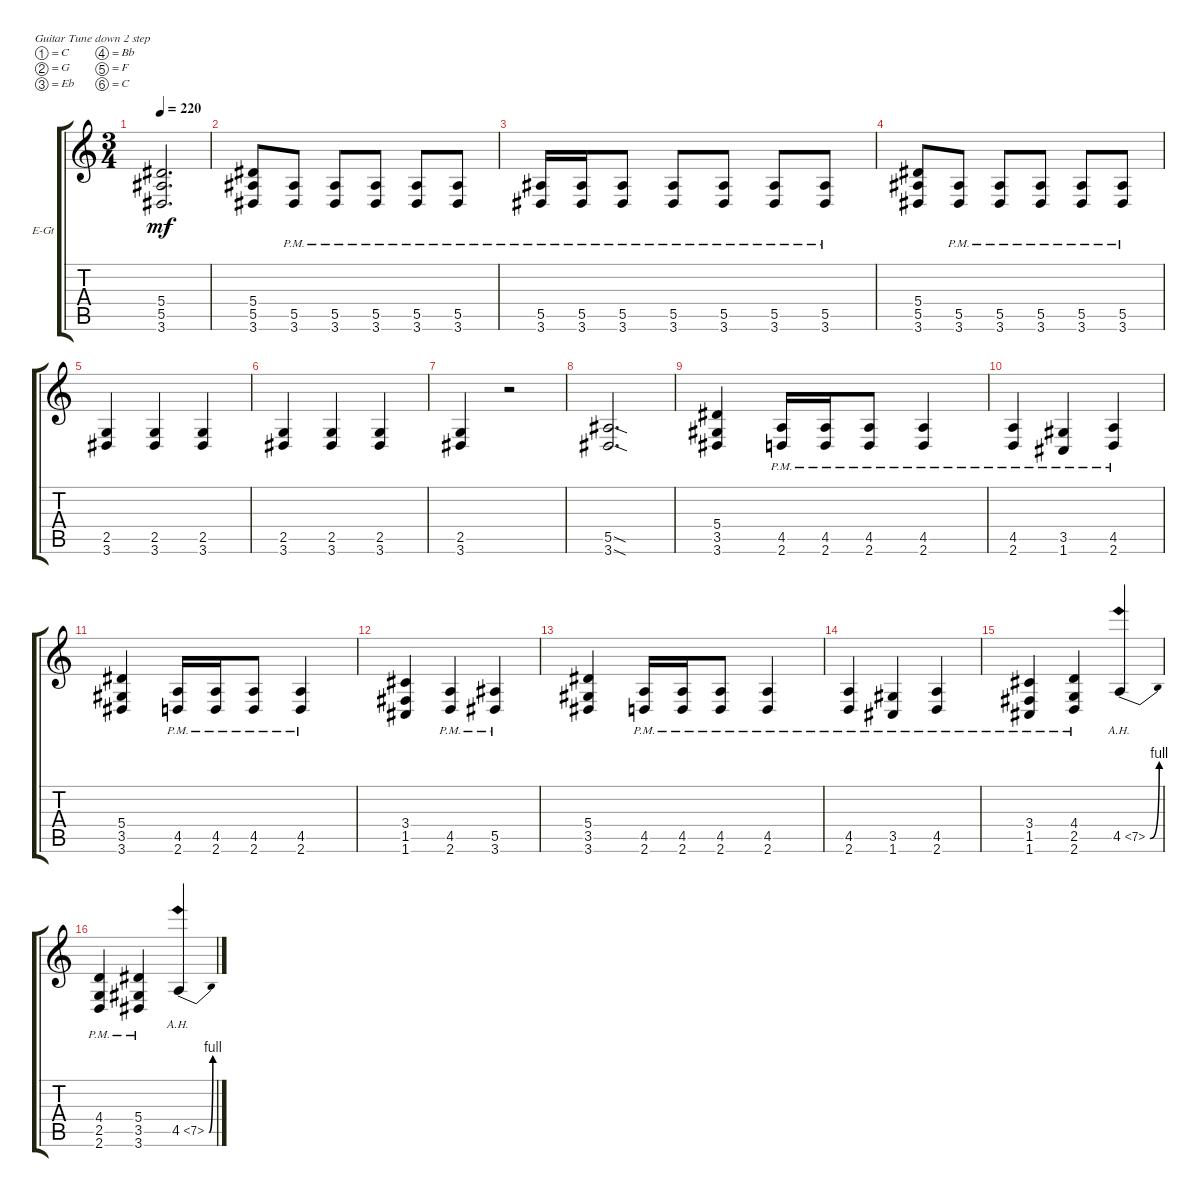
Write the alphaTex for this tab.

\defaultSystemsLayout 4
\bracketExtendMode groupsimilarinstruments
\firstSystemTrackNameOrientation horizontal
\otherSystemsTrackNameOrientation horizontal
\track ("Eschbach Rhythm" "E-Gt") {instrument overdrivenguitar}
\staff {score tabs}
\tuning (C4 G3 Eb3 Bb2 F2 C2)
\ts (3 4)
\tempo 220
\clef g2
\ks c
(3.6 5.5 5.4).2{d dy mf} |
(3.6 5.5 5.4).8 (3.6{pm} 5.5{pm}).8 (3.6{pm} 5.5{pm}).8 (3.6{pm} 5.5{pm}).8 (3.6{pm} 5.5{pm}).8 (3.6{pm} 5.5{pm}).8 |
(5.5{pm} 3.6{pm}).16 (5.5{pm} 3.6{pm}).16 (5.5{pm} 3.6{pm}).8 (5.5{pm} 3.6{pm}).8 (5.5{pm} 3.6{pm}).8 (5.5{pm} 3.6{pm}).8 (5.5{pm} 3.6{pm}).8 |
(3.6 5.5 5.4).8 (3.6{pm} 5.5{pm}).8 (3.6{pm} 5.5{pm}).8 (3.6{pm} 5.5{pm}).8 (3.6{pm} 5.5{pm}).8 (3.6{pm} 5.5{pm}).8 |
(3.6 2.5).4 (3.6 2.5).4 (3.6 2.5).4 |
(3.6 2.5).4 (3.6 2.5).4 (3.6 2.5).4 |
(2.5 3.6).4 r.2 |
(5.5{sod} 3.6{sod}).2{d} |
(5.4 3.5 3.6).4 (2.6{pm} 4.5{pm}).16 (2.6{pm} 4.5{pm}).16 (2.6{pm} 4.5{pm}).8 (2.6{pm} 4.5{pm}).4 |
(4.5{pm} 2.6{pm}).4 (3.5{pm} 1.6{pm}).4 (2.6{pm} 4.5{pm}).4 |
(5.4 3.5 3.6).4 (4.5{pm} 2.6{pm}).16 (4.5{pm} 2.6{pm}).16 (4.5{pm} 2.6{pm}).8 (2.6{pm} 4.5{pm}).4 |
(1.5 3.4 1.6).4 (2.6{pm} 4.5{pm}).4 (3.6{pm} 5.5{pm}).4 |
(5.4 3.5 3.6).4 (2.6{pm} 4.5{pm}).16 (2.6{pm} 4.5{pm}).16 (2.6{pm} 4.5{pm}).8 (2.6{pm} 4.5{pm}).4 |
(4.5{pm} 2.6{pm}).4 (3.5{pm} 1.6{pm}).4 (2.6{pm} 4.5{pm}).4 |
(1.5{pm} 3.4{pm} 1.6{pm}).4 (2.6{pm} 2.5{pm} 4.4{pm}).4 4.5{be (bend 0 0 15 4) ah 3}.4 |
(2.5{pm} 2.6{pm} 4.4{pm}).4 (3.6{pm} 3.5{pm} 5.4{pm}).4 4.5{be (bend 0 0 15 4) ah 3}.4
